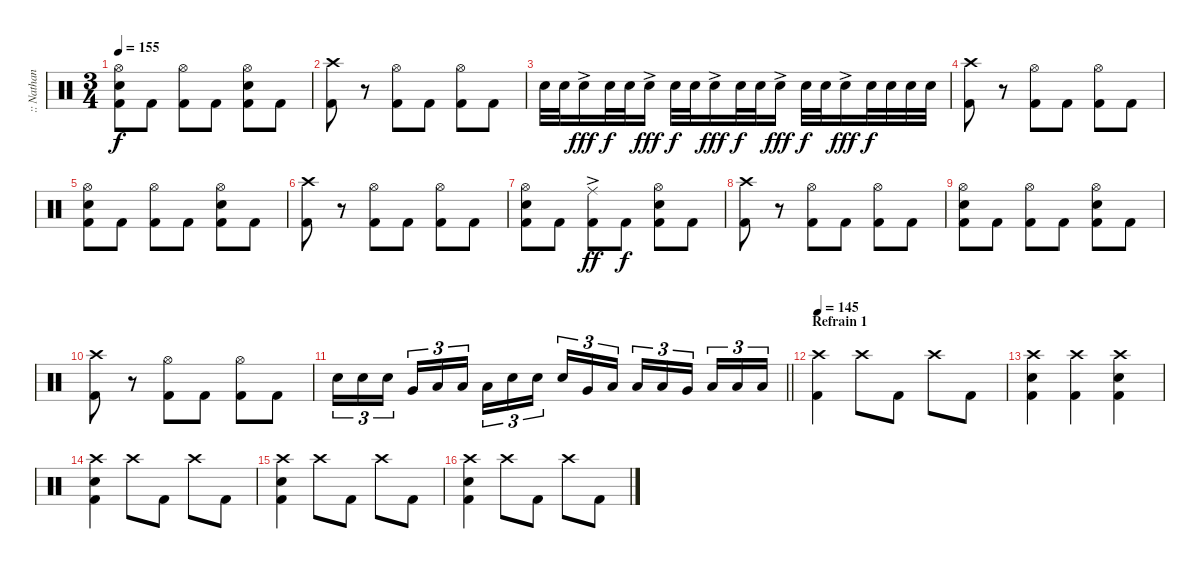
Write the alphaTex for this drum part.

\track (":: Nathan Jonas Jordison #1 ::" ":: Nathan ") {instrument percussion}
\staff {score}
\articulation defaults
\ts (3 4)
\tempo 155
\clef neutral
\ks c
("Hi-Hat (open)" "Electric Snare (hit)" "Kick (hit) 2").8{dy f} "Kick (hit) 2".8 ("Hi-Hat (open)" "Kick (hit) 2").8 "Kick (hit) 2".8 ("Hi-Hat (open)" "Electric Snare (hit)" "Kick (hit) 2").8 "Kick (hit) 2".8 |
("Crash high (hit)" "Kick (hit) 2").8 r.8 ("Hi-Hat (open)" "Kick (hit) 2").8 "Kick (hit) 2".8 ("Hi-Hat (open)" "Kick (hit) 2").8 "Kick (hit) 2".8 |
"Electric Snare (hit)".32 "Electric Snare (hit)".32 "Electric Snare (hit)"{ac}.16{dy fff} "Electric Snare (hit)".32{dy f} "Electric Snare (hit)".32 "Electric Snare (hit)"{ac}.16{dy fff} "Electric Snare (hit)".32{dy f} "Electric Snare (hit)".32 "Electric Snare (hit)"{ac}.16{dy fff} "Electric Snare (hit)".32{dy f} "Electric Snare (hit)".32 "Electric Snare (hit)"{ac}.16{dy fff} "Electric Snare (hit)".32{dy f} "Electric Snare (hit)".32 "Electric Snare (hit)"{ac}.16{dy fff} "Electric Snare (hit)".32{dy f} "Electric Snare (hit)".32 "Electric Snare (hit)".32 "Electric Snare (hit)".32 |
("Crash high (hit)" "Kick (hit) 2").8 r.8 ("Hi-Hat (open)" "Kick (hit) 2").8 "Kick (hit) 2".8 ("Hi-Hat (open)" "Kick (hit) 2").8 "Kick (hit) 2".8 |
("Hi-Hat (open)" "Electric Snare (hit)" "Kick (hit) 2").8 "Kick (hit) 2".8 ("Hi-Hat (open)" "Kick (hit) 2").8 "Kick (hit) 2".8 ("Hi-Hat (open)" "Electric Snare (hit)" "Kick (hit) 2").8 "Kick (hit) 2".8 |
("Crash high (hit)" "Kick (hit) 2").8 r.8 ("Hi-Hat (open)" "Kick (hit) 2").8 "Kick (hit) 2".8 ("Hi-Hat (open)" "Kick (hit) 2").8 "Kick (hit) 2".8 |
("Hi-Hat (open)" "Electric Snare (hit)" "Kick (hit) 2").8 "Kick (hit) 2".8 ("Ride (middle)"{ac} "Kick (hit) 2").8{dy ff} "Kick (hit) 2".8{dy f} ("Hi-Hat (open)" "Electric Snare (hit)" "Kick (hit) 2").8 "Kick (hit) 2".8 |
("Crash high (hit)" "Kick (hit) 2").8 r.8 ("Hi-Hat (open)" "Kick (hit) 2").8 "Kick (hit) 2".8 ("Hi-Hat (open)" "Kick (hit) 2").8 "Kick (hit) 2".8 |
("Hi-Hat (open)" "Electric Snare (hit)" "Kick (hit) 2").8 "Kick (hit) 2".8 ("Hi-Hat (open)" "Kick (hit) 2").8 "Kick (hit) 2".8 ("Hi-Hat (open)" "Electric Snare (hit)" "Kick (hit) 2").8 "Kick (hit) 2".8 |
("Crash high (hit)" "Kick (hit) 2").8 r.8 ("Hi-Hat (open)" "Kick (hit) 2").8 "Kick (hit) 2".8 ("Hi-Hat (open)" "Kick (hit) 2").8 "Kick (hit) 2".8 |
\barLineRight lightlight "Electric Snare (hit)".16{tu (3 2)} "Electric Snare (hit)".16{tu (3 2)} "Electric Snare (hit)".16{tu (3 2) beam splitsecondary} "Very Low Tom (hit)".16{tu (3 2)} "Low Floor Tom (hit)".16{tu (3 2)} "Low Tom (hit)".16{tu (3 2)} "Low Floor Tom (hit)".16{tu (3 2)} "Electric Snare (hit)".16{tu (3 2)} "Electric Snare (hit)".16{tu (3 2) beam splitsecondary} "Electric Snare (hit)".16{tu (3 2)} "Very Low Tom (hit)".16{tu (3 2)} "Low Floor Tom (hit)".16{tu (3 2)} "Low Tom (hit)".16{tu (3 2)} "Low Floor Tom (hit)".16{tu (3 2)} "Very Low Tom (hit)".16{tu (3 2) beam splitsecondary} "Low Floor Tom (hit)".16{tu (3 2)} "Low Tom (hit)".16{tu (3 2)} "Low Floor Tom (hit)".16{tu (3 2)}
|
\section ("" "Refrain 1")
\tempo 145
("Crash high (hit)" "Kick (hit) 2").4 "Crash high (hit)".8 "Kick (hit) 2".8 "Crash high (hit)".8 "Kick (hit) 2".8 |
("Crash high (hit)" "Electric Snare (hit)" "Kick (hit) 2").4 ("Crash high (hit)" "Kick (hit) 2").4 ("Crash high (hit)" "Electric Snare (hit)" "Kick (hit) 2").4 |
("Crash high (hit)" "Electric Snare (hit)" "Kick (hit) 2").4 "Crash high (hit)".8 "Kick (hit) 2".8 "Crash high (hit)".8 "Kick (hit) 2".8 |
("Crash high (hit)" "Electric Snare (hit)" "Kick (hit) 2").4 "Crash high (hit)".8 "Kick (hit) 2".8 "Crash high (hit)".8 "Kick (hit) 2".8 |
("Crash high (hit)" "Electric Snare (hit)" "Kick (hit) 2").4 "Crash high (hit)".8 "Kick (hit) 2".8 "Crash high (hit)".8 "Kick (hit) 2".8
